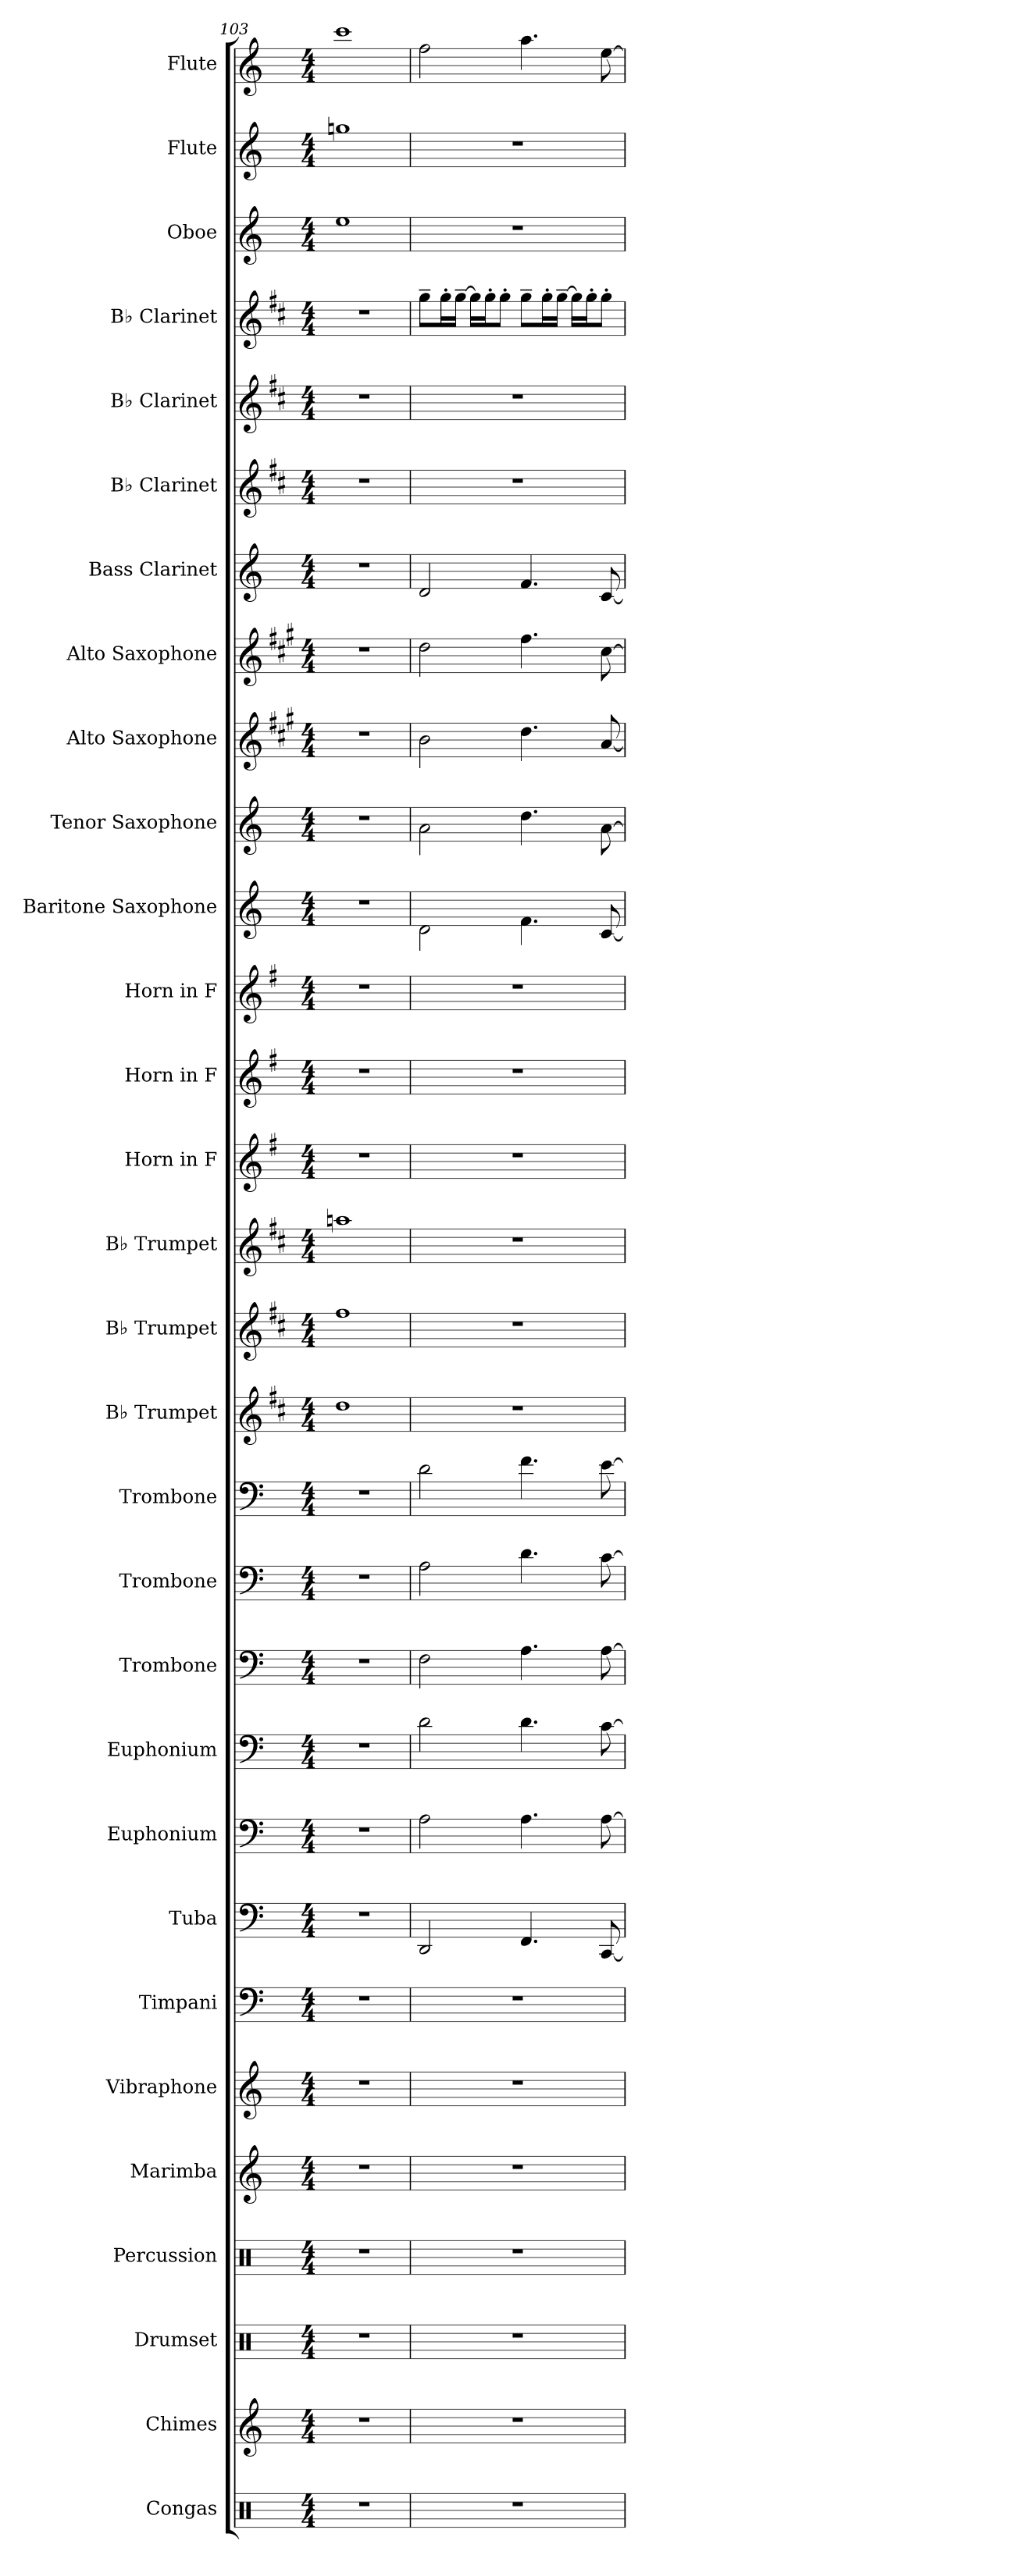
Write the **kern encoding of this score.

**kern	**kern	**kern	**kern	**kern	**kern	**kern	**kern	**kern	**kern	**kern	**kern	**kern	**kern	**kern	**kern	**kern	**kern	**kern	**kern	**kern	**kern	**kern	**kern	**kern	**kern	**kern	**kern	**kern	**kern
*part30	*part29	*part28	*part27	*part26	*part25	*part24	*part23	*part22	*part21	*part20	*part19	*part18	*part17	*part16	*part15	*part14	*part13	*part12	*part11	*part10	*part9	*part8	*part7	*part6	*part5	*part4	*part3	*part2	*part1
*staff30	*staff29	*staff28	*staff27	*staff26	*staff25	*staff24	*staff23	*staff22	*staff21	*staff20	*staff19	*staff18	*staff17	*staff16	*staff15	*staff14	*staff13	*staff12	*staff11	*staff10	*staff9	*staff8	*staff7	*staff6	*staff5	*staff4	*staff3	*staff2	*staff1
*I"Congas	*I"Chimes	*I"Drumset	*I"Percussion	*I"Marimba	*I"Vibraphone	*I"Timpani	*I"Tuba	*I"Euphonium	*I"Euphonium	*I"Trombone	*I"Trombone	*I"Trombone	*I"B♭ Trumpet	*I"B♭ Trumpet	*I"B♭ Trumpet	*I"Horn in F	*I"Horn in F	*I"Horn in F	*I"Baritone Saxophone	*I"Tenor Saxophone	*I"Alto Saxophone	*I"Alto Saxophone	*I"Bass Clarinet	*I"B♭ Clarinet	*I"B♭ Clarinet	*I"B♭ Clarinet	*I"Oboe	*I"Flute	*I"Flute
*I'Con.	*I'Cme.	*I'D. Set	*I'Perc.	*I'Mrm.	*I'Vib.	*I'Timp.	*I'Tba.	*I'Euph.	*I'Euph.	*I'Tbn.	*I'Tbn.	*I'Tbn.	*I'B♭ Tpt.	*I'B♭ Tpt.	*I'B♭ Tpt.	*	*	*	*I'Bar. Sax.	*I'T. Sax.	*I'A. Sax.	*I'A. Sax.	*I'B. Cl.	*I'B♭ Cl.	*I'B♭ Cl.	*I'B♭ Cl.	*I'Ob.	*I'Fl.	*I'Fl.
*clefX	*clefG2	*clefX	*clefX	*clefG2	*clefG2	*clefF4	*clefF4	*clefF4	*clefF4	*clefF4	*clefF4	*clefF4	*clefG2	*clefG2	*clefG2	*clefG2	*clefG2	*clefG2	*clefG2	*clefG2	*clefG2	*clefG2	*clefG2	*clefG2	*clefG2	*clefG2	*clefG2	*clefG2	*clefG2
*	*	*	*	*	*	*	*	*	*	*	*	*	*ITrd1c2	*ITrd1c2	*ITrd1c2	*ITrd4c7	*ITrd4c7	*ITrd4c7	*ITrd12c21	*ITrd8c14	*ITrd5c9	*ITrd5c9	*ITrd8c14	*ITrd1c2	*ITrd1c2	*ITrd1c2	*	*	*
*k[]	*k[]	*k[]	*k[]	*k[]	*k[]	*k[]	*k[]	*k[]	*k[]	*k[]	*k[]	*k[]	*k[]	*k[]	*k[]	*k[]	*k[]	*k[]	*k[]	*k[]	*k[]	*k[]	*k[]	*k[]	*k[]	*k[]	*k[]	*k[]	*k[]
*M4/4	*M4/4	*M4/4	*M4/4	*M4/4	*M4/4	*M4/4	*M4/4	*M4/4	*M4/4	*M4/4	*M4/4	*M4/4	*M4/4	*M4/4	*M4/4	*M4/4	*M4/4	*M4/4	*M4/4	*M4/4	*M4/4	*M4/4	*M4/4	*M4/4	*M4/4	*M4/4	*M4/4	*M4/4	*M4/4
=103	=103	=103	=103	=103	=103	=103	=103	=103	=103	=103	=103	=103	=103	=103	=103	=103	=103	=103	=103	=103	=103	=103	=103	=103	=103	=103	=103	=103	=103
1r	1r	1r	1r	1r	1r	1r	1r	1r	1r	1r	1r	1r	1cc	1ee	1ggn	1r	1r	1r	1r	1r	1r	1r	1r	1r	1r	1r	1ee	1ggn	1ccc
=104	=104	=104	=104	=104	=104	=104	=104	=104	=104	=104	=104	=104	=104	=104	=104	=104	=104	=104	=104	=104	=104	=104	=104	=104	=104	=104	=104	=104	=104
1r	1r	1r	1r	1r	1r	1r	2DD/	2A\	2d\	2F\	2A\	2d\	1r	1r	1r	1r	1r	1r	2D\	2A\	2d\	2f\	2D/	1r	1r	8ff~\L	1r	1r	2ff\
.	.	.	.	.	.	.	.	.	.	.	.	.	.	.	.	.	.	.	.	.	.	.	.	.	.	16ff'\L	.	.	.
.	.	.	.	.	.	.	.	.	.	.	.	.	.	.	.	.	.	.	.	.	.	.	.	.	.	[16ff~\JJ	.	.	.
.	.	.	.	.	.	.	.	.	.	.	.	.	.	.	.	.	.	.	.	.	.	.	.	.	.	16ff\LL]	.	.	.
.	.	.	.	.	.	.	.	.	.	.	.	.	.	.	.	.	.	.	.	.	.	.	.	.	.	16ff'\J	.	.	.
.	.	.	.	.	.	.	.	.	.	.	.	.	.	.	.	.	.	.	.	.	.	.	.	.	.	8ff'\J	.	.	.
.	.	.	.	.	.	.	4.FF/	4.A\	4.d\	4.A\	4.d\	4.f\	.	.	.	.	.	.	4.F\	4.d\	4.f\	4.a\	4.F/	.	.	8ff~\L	.	.	4.aa\
.	.	.	.	.	.	.	.	.	.	.	.	.	.	.	.	.	.	.	.	.	.	.	.	.	.	16ff'\L	.	.	.
.	.	.	.	.	.	.	.	.	.	.	.	.	.	.	.	.	.	.	.	.	.	.	.	.	.	[16ff~\JJ	.	.	.
.	.	.	.	.	.	.	.	.	.	.	.	.	.	.	.	.	.	.	.	.	.	.	.	.	.	16ff\LL]	.	.	.
.	.	.	.	.	.	.	.	.	.	.	.	.	.	.	.	.	.	.	.	.	.	.	.	.	.	16ff'\J	.	.	.
.	.	.	.	.	.	.	[8CC/	[8A\	[8c\	[8A\	[8c\	[8e\	.	.	.	.	.	.	[8C/	[8A\	[8c/	[8e\	[8C/	.	.	8ff'\J	.	.	[8ee\
=	=	=	=	=	=	=	=	=	=	=	=	=	=	=	=	=	=	=	=	=	=	=	=	=	=	=	=	=	=
*-	*-	*-	*-	*-	*-	*-	*-	*-	*-	*-	*-	*-	*-	*-	*-	*-	*-	*-	*-	*-	*-	*-	*-	*-	*-	*-	*-	*-	*-
